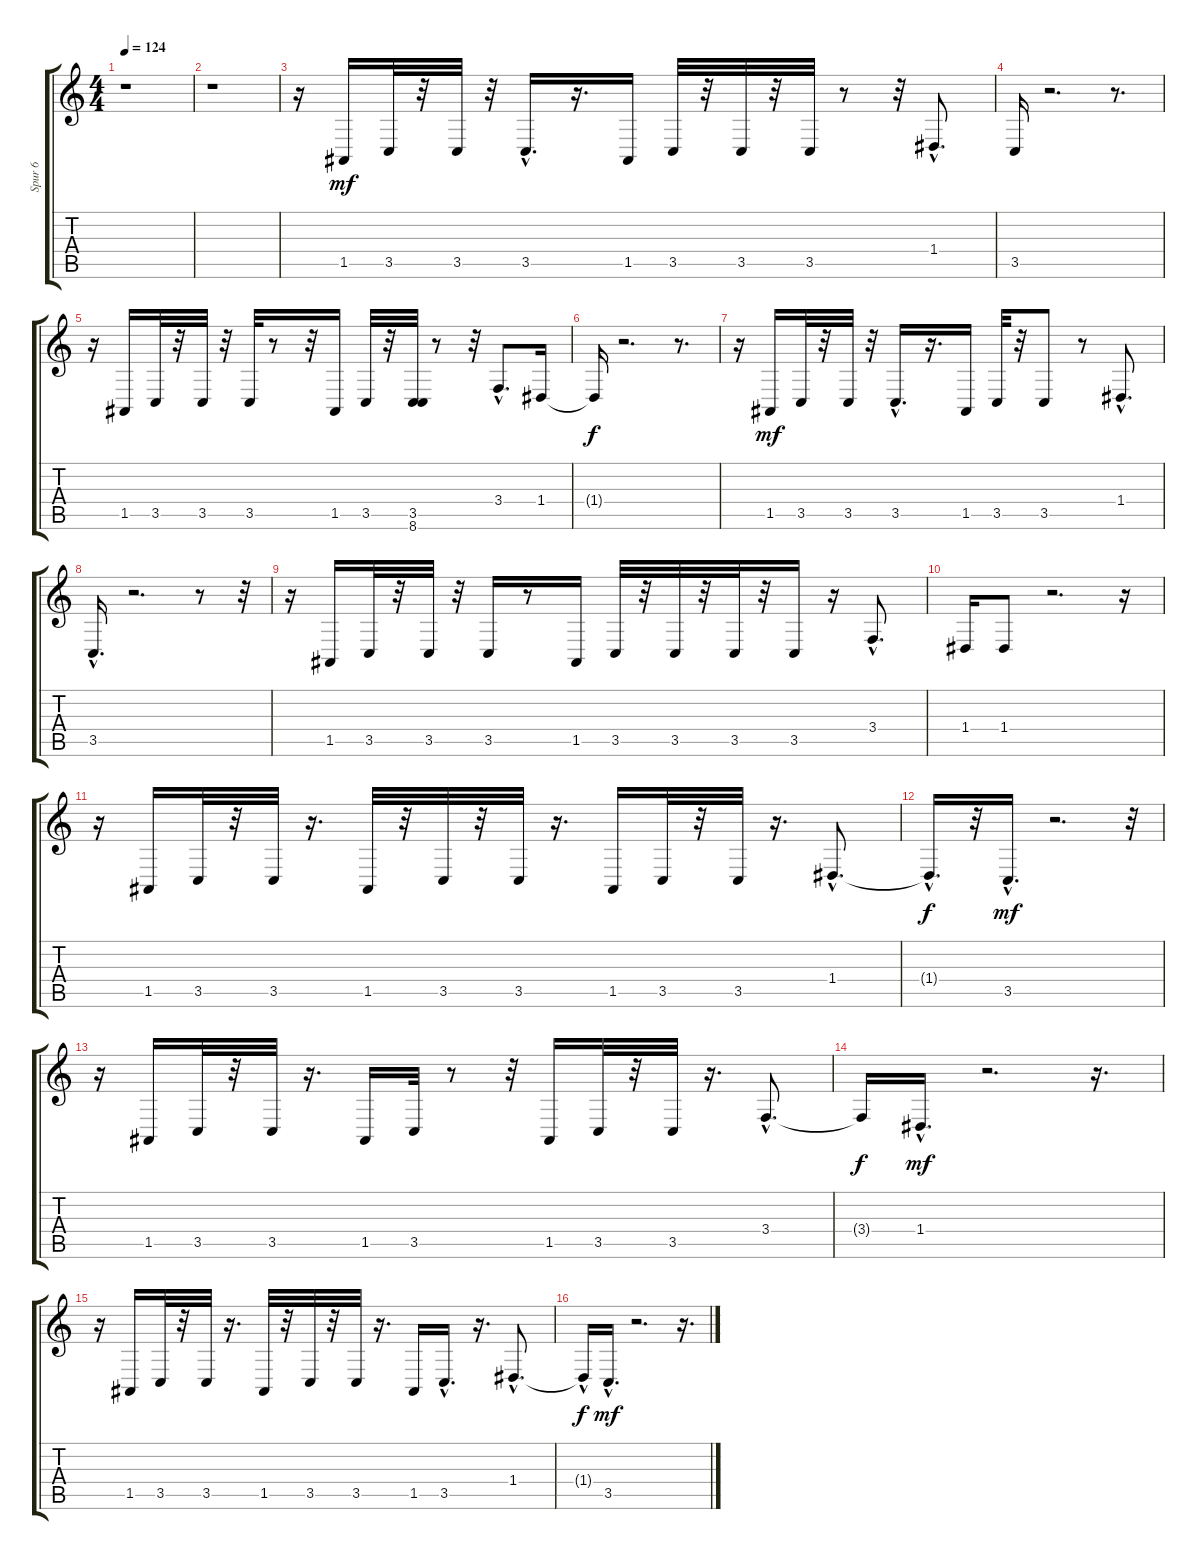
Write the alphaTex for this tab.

\track ("Spur 6" "Spur 6") {instrument lead2sawtooth}
\staff {score tabs}
\tuning (E4 B3 G3 D3 A2 E2) {hide}
\ts (4 4)
\tempo 124
\clef g2
\ks c
r.1{dy mf} |
r.1 |
r.16 1.5.16 3.5.32 r.32 3.5.32 r.32 3.5{hac}.16{d} r.16{d} 1.5.16 3.5.32 r.32 3.5.32 r.32 3.5.32 r.8 r.32 1.4{hac}.8{d} |
3.5.16 r.2{d} r.8{d} |
r.16 1.5.16 3.5.32 r.32 3.5.32 r.32 3.5.32 r.8 r.32 1.5.16 3.5.32 r.32 (3.5 8.6).32 r.8 r.32 3.4{hac}.8{d} 1.4.16 |
1.4{t}.16{dy f} r.2{d} r.8{d} |
r.16 1.5.16{dy mf} 3.5.32 r.32 3.5.32 r.32 3.5{hac}.16{d} r.16{d} 1.5.16 3.5.32 r.32 3.5.8 r.8 1.4{hac}.8{d} |
3.5{hac}.16{d} r.2{d} r.8 r.32 |
r.16 1.5.16 3.5.32 r.32 3.5.32 r.32 3.5.16 r.8 1.5.16 3.5.32 r.32 3.5.32 r.32 3.5.32 r.32 3.5.16 r.16 3.4{hac}.8{d} |
1.4.16 1.4.8 r.2{d} r.16 |
r.16 1.5.16 3.5.32 r.32 3.5.32 r.16{d} 1.5.32 r.32 3.5.32 r.32 3.5.32 r.16{d} 1.5.16 3.5.32 r.32 3.5.32 r.16{d} 1.4{hac}.8{d} |
1.4{hac t}.16{d dy f} r.32 3.5{hac}.16{d dy mf} r.2{d} r.32 |
r.16 1.5.16 3.5.32 r.32 3.5.32 r.16{d} 1.5.16 3.5.32 r.8 r.32 1.5.16 3.5.32 r.32 3.5.32 r.16{d} 3.4{hac}.8{d} |
3.4{t}.16{dy f} 1.4{hac}.16{d dy mf} r.2{d} r.16{d} |
r.16 1.5.16 3.5.32 r.32 3.5.32 r.16{d} 1.5.32 r.32 3.5.32 r.32 3.5.32 r.16{d} 1.5.16 3.5{hac}.16{d} r.16{d} 1.4{hac}.8{d} |
1.4{hac t}.16{dy f} 3.5{hac}.16{d dy mf} r.2{d} r.16{d}
